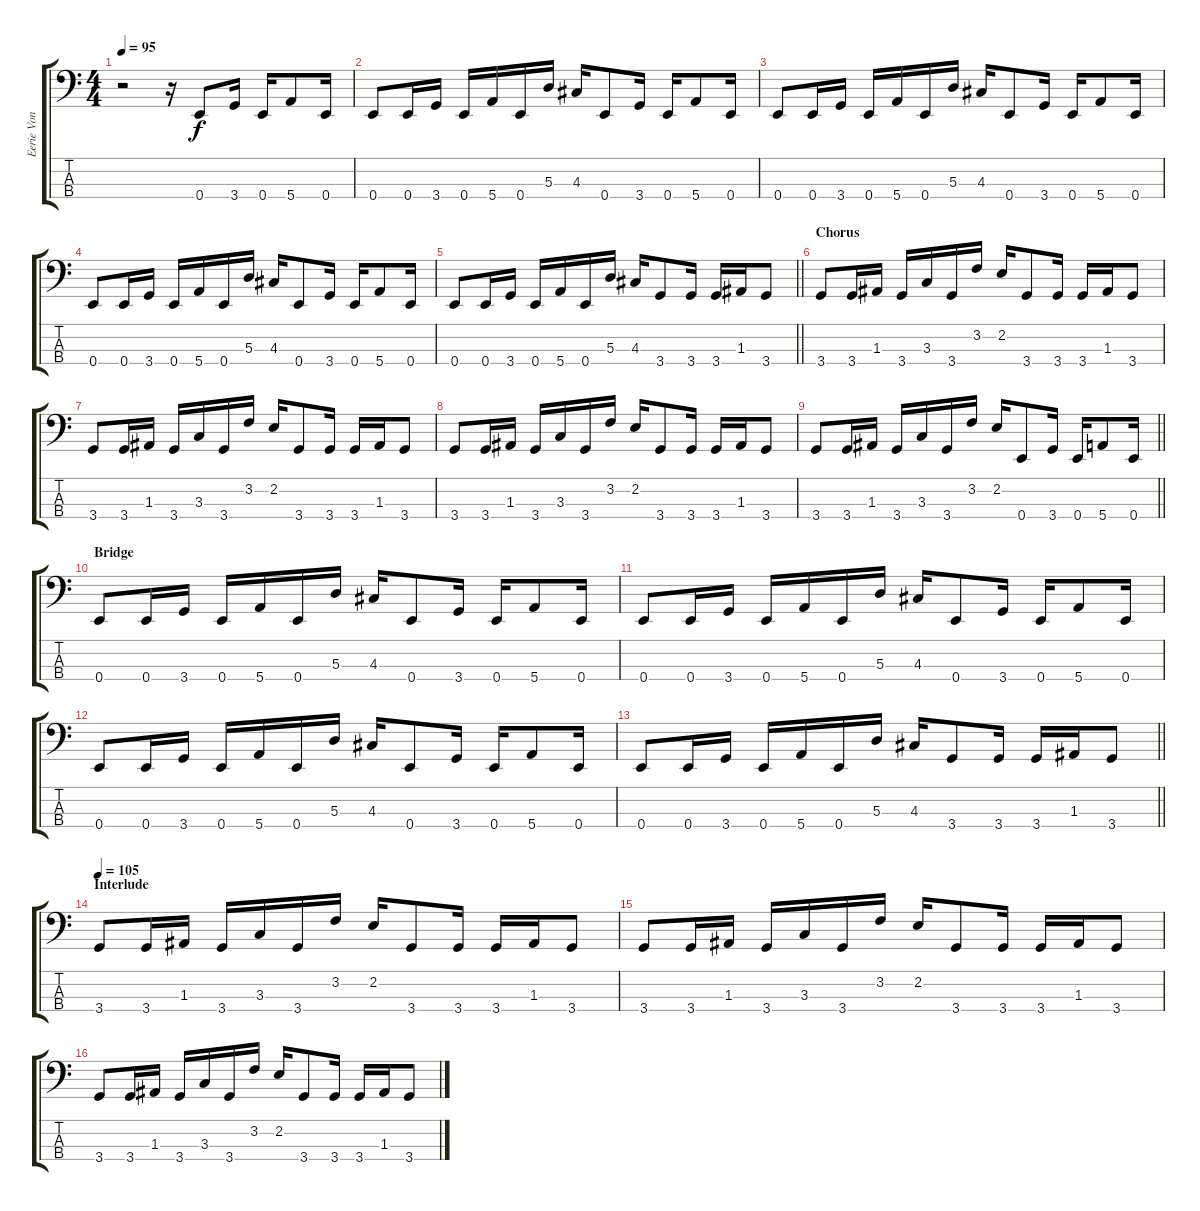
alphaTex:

\track ("Eerie Von" "Eerie Von") {instrument electricbassfinger}
\staff {score tabs}
\tuning (G2 D2 A1 E1) {hide}
\ts (4 4)
\tempo 95
\clef f4
\ks c
r.2{dy f} r.16 0.4.8 3.4.16 0.4.16 5.4.8 0.4.16 |
0.4.8 0.4.16 3.4.16 0.4.16 5.4.16 0.4.16 5.3.16 4.3.16 0.4.8 3.4.16 0.4.16 5.4.8 0.4.16 |
0.4.8 0.4.16 3.4.16 0.4.16 5.4.16 0.4.16 5.3.16 4.3.16 0.4.8 3.4.16 0.4.16 5.4.8 0.4.16 |
0.4.8 0.4.16 3.4.16 0.4.16 5.4.16 0.4.16 5.3.16 4.3.16 0.4.8 3.4.16 0.4.16 5.4.8 0.4.16 |
\barLineRight lightlight
0.4.8 0.4.16 3.4.16 0.4.16 5.4.16 0.4.16 5.3.16 4.3.16 3.4.8 3.4.16 3.4.16 1.3.16 3.4.8 |
\section ("" "Chorus")
3.4.8 3.4.16 1.3.16 3.4.16 3.3.16 3.4.16 3.2.16 2.2.16 3.4.8 3.4.16 3.4.16 1.3.16 3.4.8 |
3.4.8 3.4.16 1.3.16 3.4.16 3.3.16 3.4.16 3.2.16 2.2.16 3.4.8 3.4.16 3.4.16 1.3.16 3.4.8 |
3.4.8 3.4.16 1.3.16 3.4.16 3.3.16 3.4.16 3.2.16 2.2.16 3.4.8 3.4.16 3.4.16 1.3.16 3.4.8 |
\barLineRight lightlight
3.4.8 3.4.16 1.3.16 3.4.16 3.3.16 3.4.16 3.2.16 2.2.16 0.4.8 3.4.16 0.4.16 5.4.8 0.4.16 |
\section ("" "Bridge")
0.4.8 0.4.16 3.4.16 0.4.16 5.4.16 0.4.16 5.3.16 4.3.16 0.4.8 3.4.16 0.4.16 5.4.8 0.4.16 |
0.4.8 0.4.16 3.4.16 0.4.16 5.4.16 0.4.16 5.3.16 4.3.16 0.4.8 3.4.16 0.4.16 5.4.8 0.4.16 |
0.4.8 0.4.16 3.4.16 0.4.16 5.4.16 0.4.16 5.3.16 4.3.16 0.4.8 3.4.16 0.4.16 5.4.8 0.4.16 |
\barLineRight lightlight
0.4.8 0.4.16 3.4.16 0.4.16 5.4.16 0.4.16 5.3.16 4.3.16 3.4.8 3.4.16 3.4.16 1.3.16 3.4.8 |
\section ("" "Interlude")
\tempo 105
3.4.8 3.4.16 1.3.16 3.4.16 3.3.16 3.4.16 3.2.16 2.2.16 3.4.8 3.4.16 3.4.16 1.3.16 3.4.8 |
3.4.8 3.4.16 1.3.16 3.4.16 3.3.16 3.4.16 3.2.16 2.2.16 3.4.8 3.4.16 3.4.16 1.3.16 3.4.8 |
3.4.8 3.4.16 1.3.16 3.4.16 3.3.16 3.4.16 3.2.16 2.2.16 3.4.8 3.4.16 3.4.16 1.3.16 3.4.8
